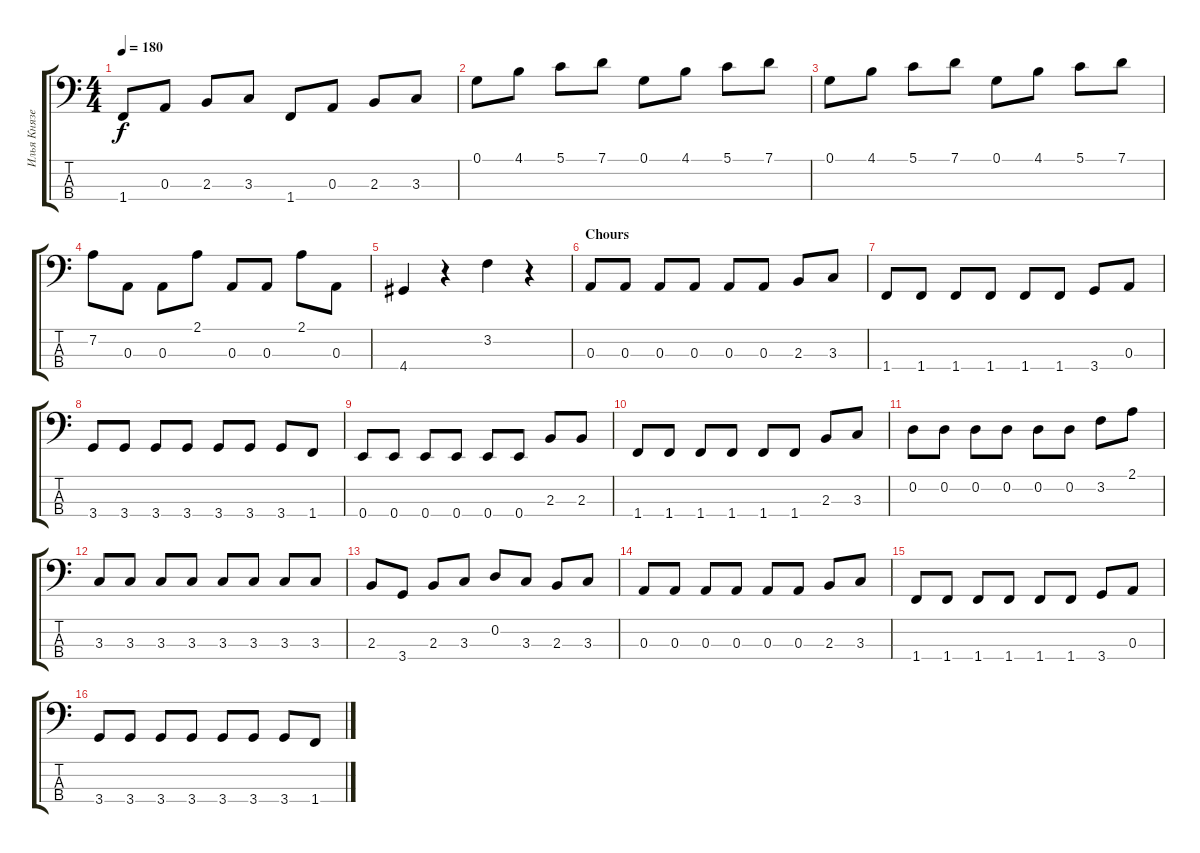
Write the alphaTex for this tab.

\track ("Илья Князев" "Илья Князе") {instrument electricbasspick}
\staff {score tabs}
\tuning (G2 D2 A1 E1) {hide}
\ts (4 4)
\tempo 180
\clef f4
\ks c
1.4.8{dy f} 0.3.8 2.3.8 3.3.8 1.4.8 0.3.8 2.3.8 3.3.8 |
0.1.8 4.1.8 5.1.8 7.1.8 0.1.8 4.1.8 5.1.8 7.1.8 |
0.1.8 4.1.8 5.1.8 7.1.8 0.1.8 4.1.8 5.1.8 7.1.8 |
7.2.8 0.3.8 0.3.8 2.1.8 0.3.8 0.3.8 2.1.8 0.3.8 |
4.4.4 r.4 3.2.4 r.4 |
\section ("" "Chours")
0.3.8 0.3.8 0.3.8 0.3.8 0.3.8 0.3.8 2.3.8 3.3.8 |
1.4.8 1.4.8 1.4.8 1.4.8 1.4.8 1.4.8 3.4.8 0.3.8 |
3.4.8 3.4.8 3.4.8 3.4.8 3.4.8 3.4.8 3.4.8 1.4.8 |
0.4.8 0.4.8 0.4.8 0.4.8 0.4.8 0.4.8 2.3.8 2.3.8 |
1.4.8 1.4.8 1.4.8 1.4.8 1.4.8 1.4.8 2.3.8 3.3.8 |
0.2.8 0.2.8 0.2.8 0.2.8 0.2.8 0.2.8 3.2.8 2.1.8 |
3.3.8 3.3.8 3.3.8 3.3.8 3.3.8 3.3.8 3.3.8 3.3.8 |
2.3.8 3.4.8 2.3.8 3.3.8 0.2.8 3.3.8 2.3.8 3.3.8 |
0.3.8 0.3.8 0.3.8 0.3.8 0.3.8 0.3.8 2.3.8 3.3.8 |
1.4.8 1.4.8 1.4.8 1.4.8 1.4.8 1.4.8 3.4.8 0.3.8 |
3.4.8 3.4.8 3.4.8 3.4.8 3.4.8 3.4.8 3.4.8 1.4.8
